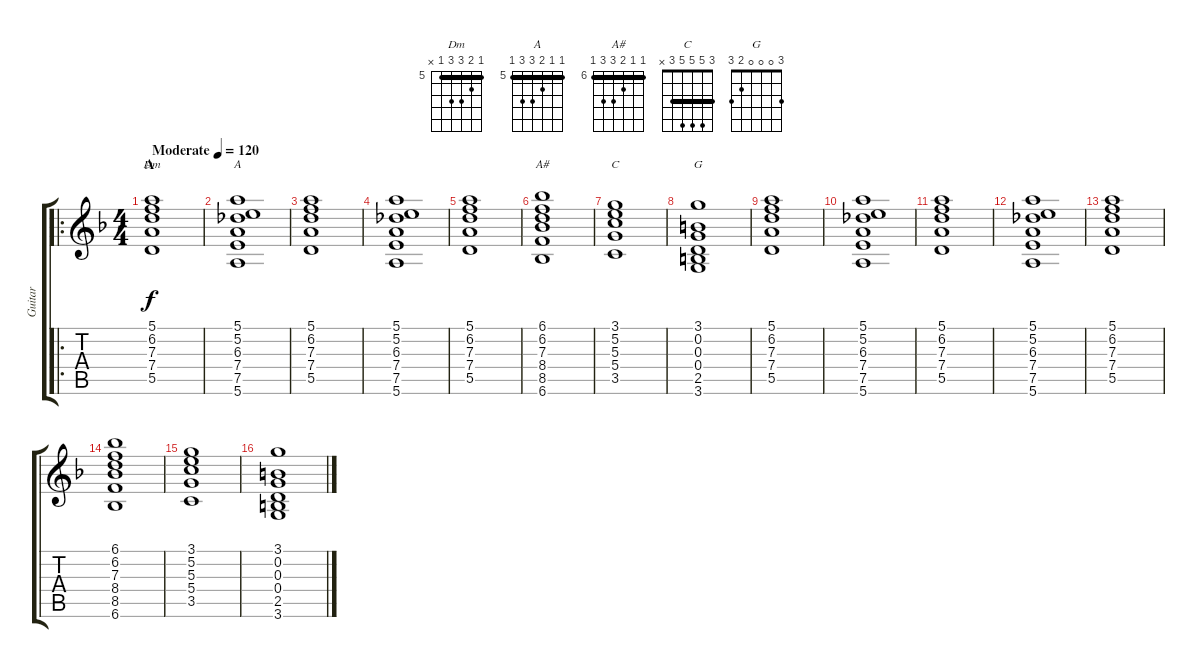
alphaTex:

\track ("Guitar" "Guitar") {instrument acousticguitarnylon}
\staff {score tabs}
\tuning (E4 B3 G3 D3 A2 E2) {hide}
\chord ("Dm" 5 6 7 7 5 x) {firstfret 5 barre 5}
\chord ("A" 5 5 6 7 7 5) {firstfret 5 barre 5}
\chord ("A#" 6 6 7 8 8 6) {firstfret 6 barre 6}
\chord ("C" 3 5 5 5 3 x) {barre 3}
\chord ("G" 3 0 0 0 2 3)
\ro
\ts (4 4)
\section ("" "A")
\tempo (120 "Moderate")
\clef g2
\ks f
(5.1 6.2 7.3 7.4 5.5).1{ch "Dm" dy f instrument acousticguitarnylon} |
(5.1 5.2 6.3 7.4 7.5 5.6).1{ch "A"} |
(5.1 6.2 7.3 7.4 5.5).1 |
(5.1 5.2 6.3 7.4 7.5 5.6).1 |
(5.1 6.2 7.3 7.4 5.5).1 |
(6.1 6.2 7.3 8.4 8.5 6.6).1{ch "A#"} |
(3.1 5.2 5.3 5.4 3.5).1{ch "C"} |
(3.1 0.2 0.3 0.4 2.5 3.6).1{ch "G"} |
(5.1 6.2 7.3 7.4 5.5).1 |
(5.1 5.2 6.3 7.4 7.5 5.6).1 |
(5.1 6.2 7.3 7.4 5.5).1 |
(5.1 5.2 6.3 7.4 7.5 5.6).1 |
(5.1 6.2 7.3 7.4 5.5).1 |
(6.1 6.2 7.3 8.4 8.5 6.6).1 |
(3.1 5.2 5.3 5.4 3.5).1 |
(3.1 0.2 0.3 0.4 2.5 3.6).1
